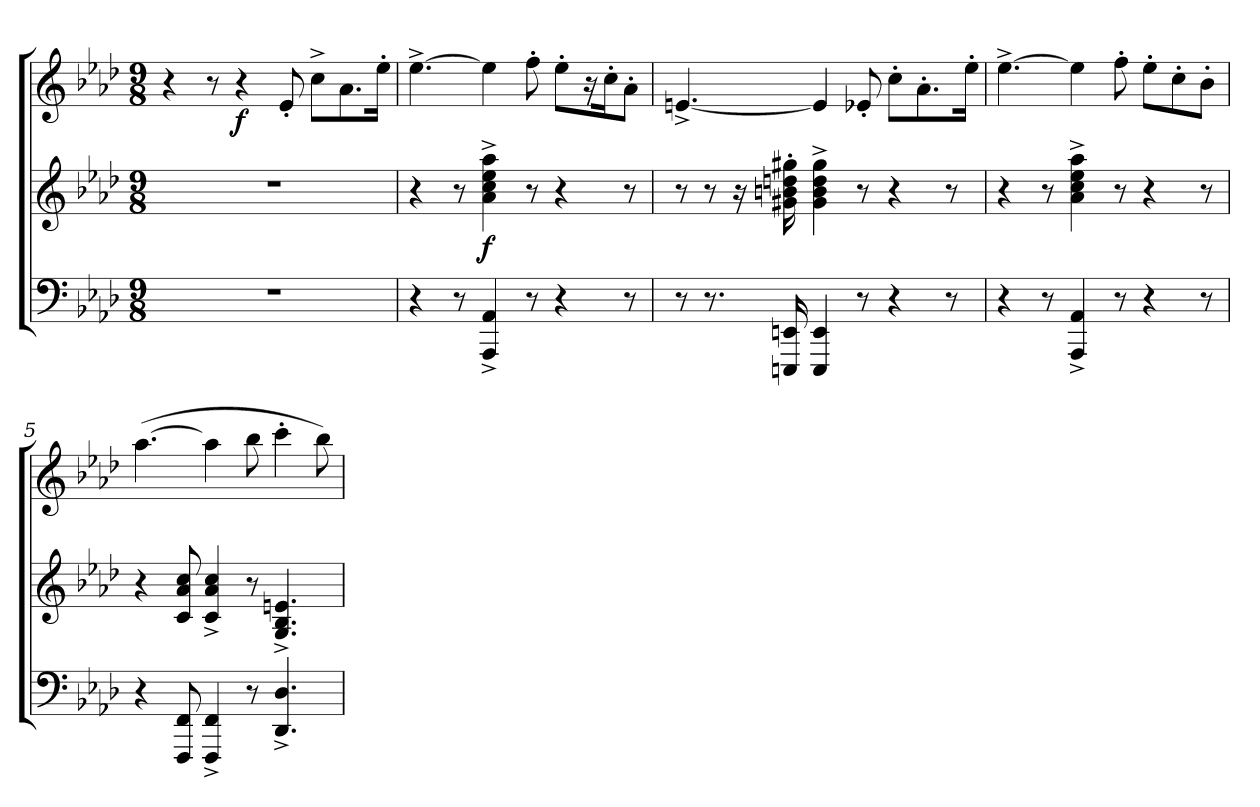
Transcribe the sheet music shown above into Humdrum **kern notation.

**kern	**kern	**dynam	**kern	**dynam
*part2	*part2	*part2	*part1	*part1
*staff3	*staff2	*staff2/3	*staff1	*staff1
*clefF4	*clefG2	*	*clefG2	*
*k[b-e-a-d-]	*k[b-e-a-d-]	*	*k[b-e-a-d-]	*
*M9/8	*M9/8	*	*M9/8	*
=1	=1	=1	=1	=1
8%9r	8%9r	.	4r	.
.	.	.	8r	.
!	!	!	!	!LO:DY:b
.	.	.	4r	f
.	.	.	8e-'/	.
.	.	.	8cc^\L	.
.	.	.	8.a-\	.
.	.	.	16ee-'\Jk	.
=2	=2	=2	=2	=2
4r	4r	.	[4.ee-^\	.
8r	8r	.	.	.
!	!	!LO:DY:b	!	!
4AAA-/^ 4AA-/^	4a-\^ 4cc\^ 4ee-\^ 4aa-\^	f	4ee-\]	.
8r	8r	.	8ff'\	.
4r	4r	.	8ee-'\L	.
.	.	.	16r	.
.	.	.	16cc'\K	.
8r	8r	.	8a-'\J	.
=3	=3	=3	=3	=3
8r	8r	.	[4.en^/	.
8.r	8r	.	.	.
.	16r	.	.	.
16EEEn/ 16EEn/	16g#X\' 16bn\' 16ddn\' 16gg#X\'	.	.	.
4EEE/ 4EE/	4g#\^ 4b\^ 4dd\^ 4gg#\^	.	4e/]	.
8r	8r	.	8e-X'/	.
4r	4r	.	8cc'\L	.
.	.	.	8.a-'\	.
8r	8r	.	.	.
.	.	.	16ee-'\Jk	.
=4	=4	=4	=4	=4
4r	4r	.	[4.ee-^\	.
8r	8r	.	.	.
4AAA-/^ 4AA-/^	4a-\^ 4cc\^ 4ee-\^ 4aa-\^	.	4ee-\]	.
8r	8r	.	8ff'\	.
4r	4r	.	8ee-'\L	.
.	.	.	8cc'\	.
8r	8r	.	8b-'\J	.
=5	=5	=5	=5	=5
4r	4r	.	(>[4.aa-\	.
8FFF/ 8FF/	8c/ 8a-/ 8cc/	.	.	.
4FFF/^ 4FF/^	4c/^ 4a-/^ 4cc/^	.	4aa-\]	.
8r	8r	.	8bb-\	.
4.DD-/^ 4.D-/^	4.G/^ 4.B-/^ 4.en/^	.	4ccc'\	.
.	.	.	8bb-\)	.
=	=	=	=	=
*-	*-	*-	*-	*-
